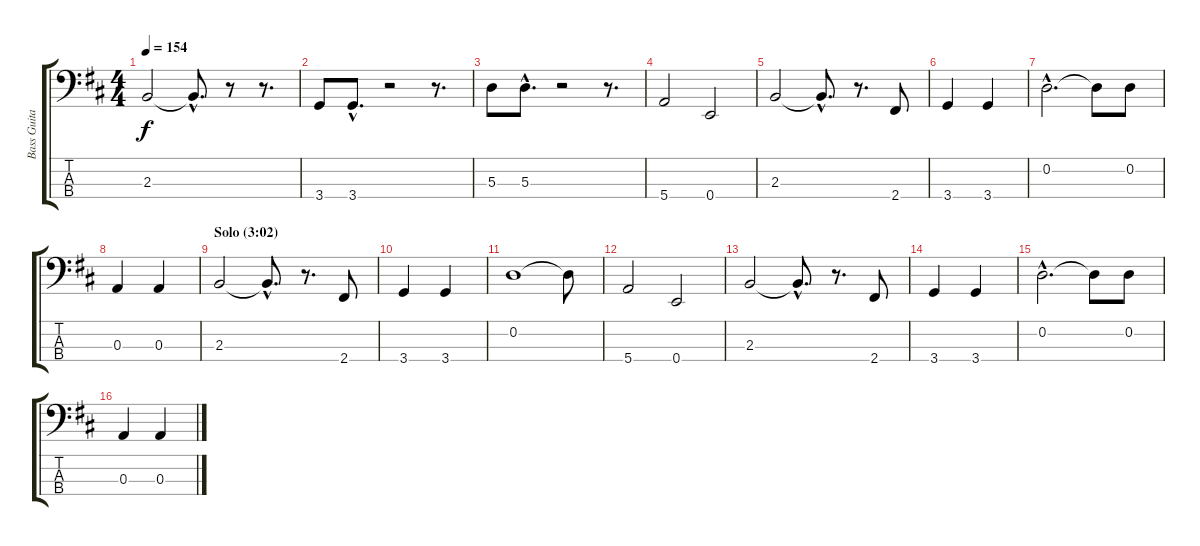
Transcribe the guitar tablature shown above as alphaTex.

\track ("Bass Guitar" "Bass Guita") {instrument electricbasspick}
\staff {score tabs}
\tuning (G2 D2 A1 E1) {hide}
\ts (4 4)
\tempo 154
\clef f4
\ks d
2.3.2{dy f} 2.3{hac t}.8{d} r.8 r.8{d} |
3.4.8 3.4{hac}.8{d} r.2 r.8{d} |
5.3.8 5.3{hac}.8{d} r.2 r.8{d} |
5.4.2 0.4.2 |
2.3.2 2.3{hac t}.8{d} r.8{d} 2.4.8 |
3.4.4 3.4.4 |
0.2{hac}.2{d} 0.2{t}.8 0.2.8 |
0.3.4 0.3.4 |
\section ("" "Solo (3:02)")
2.3.2 2.3{hac t}.8{d} r.8{d} 2.4.8 |
3.4.4 3.4.4 |
0.2.1 0.2{t}.8 |
5.4.2 0.4.2 |
2.3.2 2.3{hac t}.8{d} r.8{d} 2.4.8 |
3.4.4 3.4.4 |
0.2{hac}.2{d} 0.2{t}.8 0.2.8 |
0.3.4 0.3.4
